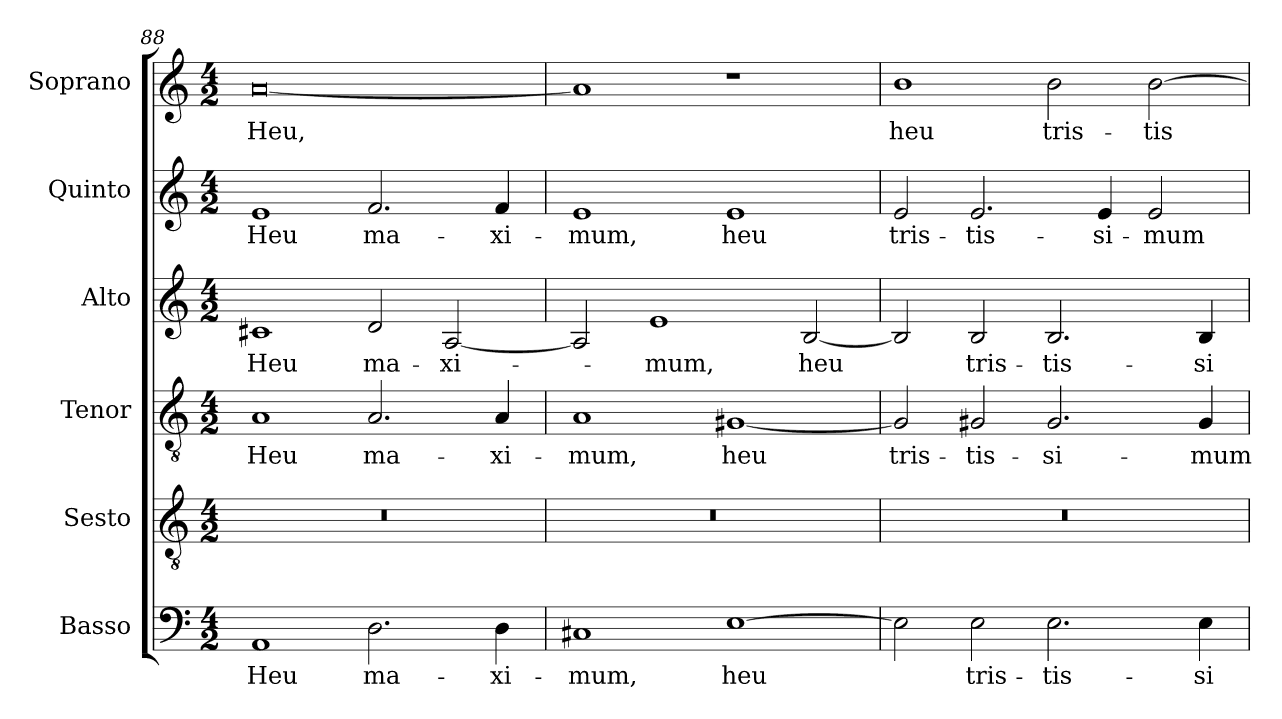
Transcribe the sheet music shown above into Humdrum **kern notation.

**kern	**text	**kern	**kern	**text	**kern	**text	**kern	**text	**kern	**text
*part6	*part6	*part5	*part4	*part4	*part3	*part3	*part2	*part2	*part1	*part1
*staff6	*staff6	*staff5	*staff4	*staff4	*staff3	*staff3	*staff2	*staff2	*staff1	*staff1
*I"Basso	*	*I"Sesto	*I"Tenor	*	*I"Alto	*	*I"Quinto	*	*I"Soprano	*
*I'B.	*	*I'Ss.	*I'T.	*	*I'A.	*	*I'Q.	*	*I'S.	*
*clefF4	*	*clefGv2	*clefGv2	*	*clefG2	*	*clefG2	*	*clefG2	*
*	*	*ITrd7c12	*ITrd7c12	*	*	*	*	*	*	*
*k[]	*	*k[]	*k[]	*	*k[]	*	*k[]	*	*k[]	*
*C:	*	*C:	*C:	*	*C:	*	*C:	*	*C:	*
*M4/2	*	*M4/2	*M4/2	*	*M4/2	*	*M4/2	*	*M4/2	*
=88	=88	=88	=88	=88	=88	=88	=88	=88	=88	=88
!	!LO:LY:b:color=#000000	!LO:N:vis=1	!	!	!	!	!	!	!	!
!	!	!	!	!LO:LY:b:color=#000000	!	!	!	!	!	!
!	!	!	!	!	!	!LO:LY:b:color=#000000	!	!	!	!
!	!	!	!	!	!	!	!	!LO:LY:b:color=#000000	!	!
!	!	!	!	!	!	!	!	!	!	!LO:LY:b:color=#000000
1AAi	Heu	0r	1AAi	Heu	1c#Xi	Heu	1ei	Heu	[0ai	Heu,
!	!LO:LY:b:color=#000000	!	!	!	!	!	!	!	!	!
!	!	!	!	!LO:LY:b:color=#000000	!	!	!	!	!	!
!	!	!	!	!	!	!LO:LY:b:color=#000000	!	!	!	!
!	!	!	!	!	!	!	!	!LO:LY:b:color=#000000	!	!
2.Di\	ma-	.	2.AAi/	ma-	2di/	ma-	2.fi/	ma-	.	.
!	!	!	!	!	!	!LO:LY:b:color=#000000	!	!	!	!
.	.	.	.	.	[2Ai/	-xi-	.	.	.	.
!	!LO:LY:b:color=#000000	!	!	!	!	!	!	!	!	!
!	!	!	!	!LO:LY:b:color=#000000	!	!	!	!	!	!
!	!	!	!	!	!	!	!	!LO:LY:b:color=#000000	!	!
4Di\	-xi-	.	4AAi/	-xi-	.	.	4fi/	-xi-	.	.
=89	=89	=89	=89	=89	=89	=89	=89	=89	=89	=89
!	!LO:LY:b:color=#000000	!LO:N:vis=1	!	!	!	!	!	!	!	!
!	!	!	!	!LO:LY:b:color=#000000	!	!	!	!	!	!
!	!	!	!	!	!	!	!	!LO:LY:b:color=#000000	!	!
1C#Xi	-mum,	0r	1AAi	-mum,	2Ai/]	.	1ei	-mum,	1ai]	.
!	!	!	!	!	!	!LO:LY:b:color=#000000	!	!	!	!
.	.	.	.	.	1ei	-mum,	.	.	.	.
!	!LO:LY:b:color=#000000	!	!	!	!	!	!	!	!	!
!	!	!	!	!LO:LY:b:color=#000000	!	!	!	!	!	!
!	!	!	!	!	!	!	!	!LO:LY:b:color=#000000	!	!
[1Ei	heu	.	[1GG#Xi	heu	.	.	1ei	heu	1r	.
!	!	!	!	!	!	!LO:LY:b:color=#000000	!	!	!	!
.	.	.	.	.	[2Bi/	heu	.	.	.	.
=90	=90	=90	=90	=90	=90	=90	=90	=90	=90	=90
!	!	!LO:N:vis=1	!	!	!	!	!	!	!	!
!	!	!	!	!LO:LY:b:color=#000000	!	!	!	!	!	!
!	!	!	!	!	!	!	!	!LO:LY:b:color=#000000	!	!
!	!	!	!	!	!	!	!	!	!	!LO:LY:b:color=#000000
2Ei\]	.	0r	2GG#i/]	tris-	2Bi/]	.	2ei/	tris-	1bi	heu
!	!LO:LY:b:color=#000000	!	!	!	!	!	!	!	!	!
!	!	!	!	!LO:LY:b:color=#000000	!	!	!	!	!	!
!	!	!	!	!	!	!LO:LY:b:color=#000000	!	!	!	!
!	!	!	!	!	!	!	!	!LO:LY:b:color=#000000	!	!
2Ei\	tris-	.	2GG#Xi/	-tis-	2Bi/	tris-	2.ei/	-tis-	.	.
!	!LO:LY:b:color=#000000	!	!	!	!	!	!	!	!	!
!	!	!	!	!LO:LY:b:color=#000000	!	!	!	!	!	!
!	!	!	!	!	!	!LO:LY:b:color=#000000	!	!	!	!
!	!	!	!	!	!	!	!	!	!	!LO:LY:b:color=#000000
2.Ei\	-tis-	.	2.GG#i/	-si-	2.Bi/	-tis-	.	.	2bi\	tris-
!	!	!	!	!	!	!	!	!LO:LY:b:color=#000000	!	!
.	.	.	.	.	.	.	4ei/	-si-	.	.
!	!	!	!	!	!	!	!	!LO:LY:b:color=#000000	!	!
!	!	!	!	!	!	!	!	!	!	!LO:LY:b:color=#000000
.	.	.	.	.	.	.	2ei/	-mum	[2bi\	-tis-
!	!LO:LY:b:color=#000000	!	!	!	!	!	!	!	!	!
!	!	!	!	!LO:LY:b:color=#000000	!	!	!	!	!	!
!	!	!	!	!	!	!LO:LY:b:color=#000000	!	!	!	!
4Ei\	-si-	.	4GG#i/	-mum	4Bi/	-si-	.	.	.	.
=	=	=	=	=	=	=	=	=	=	=
*-	*-	*-	*-	*-	*-	*-	*-	*-	*-	*-
